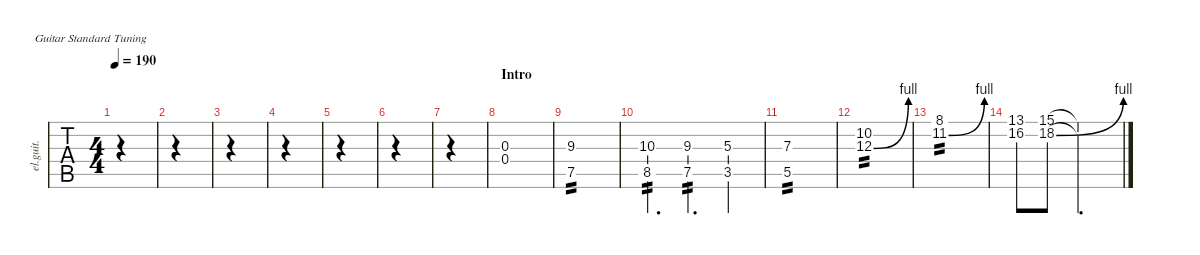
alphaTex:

\defaultSystemsLayout 4
\hideDynamics
\bracketExtendMode nobrackets
\track ("喜多郁代" "el.guit.") {instrument electricguitarclean}
\staff {tabs}
\tuning (E4 B3 G3 D3 A2 E2)
\ts (4 4)
\tempo 190
\clef g2
\ks c
|
|
|
|
|
|
|
\section ("" "Intro")
(0.3 0.4).1 |
(9.3 7.5).1{tp 2} |
(10.3 8.5).4{d tp 2} (7.5 9.3).4{d tp 2} (5.3 3.5).4 |
(5.5 7.3).1{tp 2} |
(10.2 12.3{be (bend 0 0 15 4)}).1{tp 2} |
(8.1 11.2{be (bend 0 0 15 4) acc #}).1{tp 2} |
(13.1 16.2{acc #}).8 (15.1 18.2{be (bend 0 0 15 4)}).8 (15.1{t} 18.2{t}).2{d}
